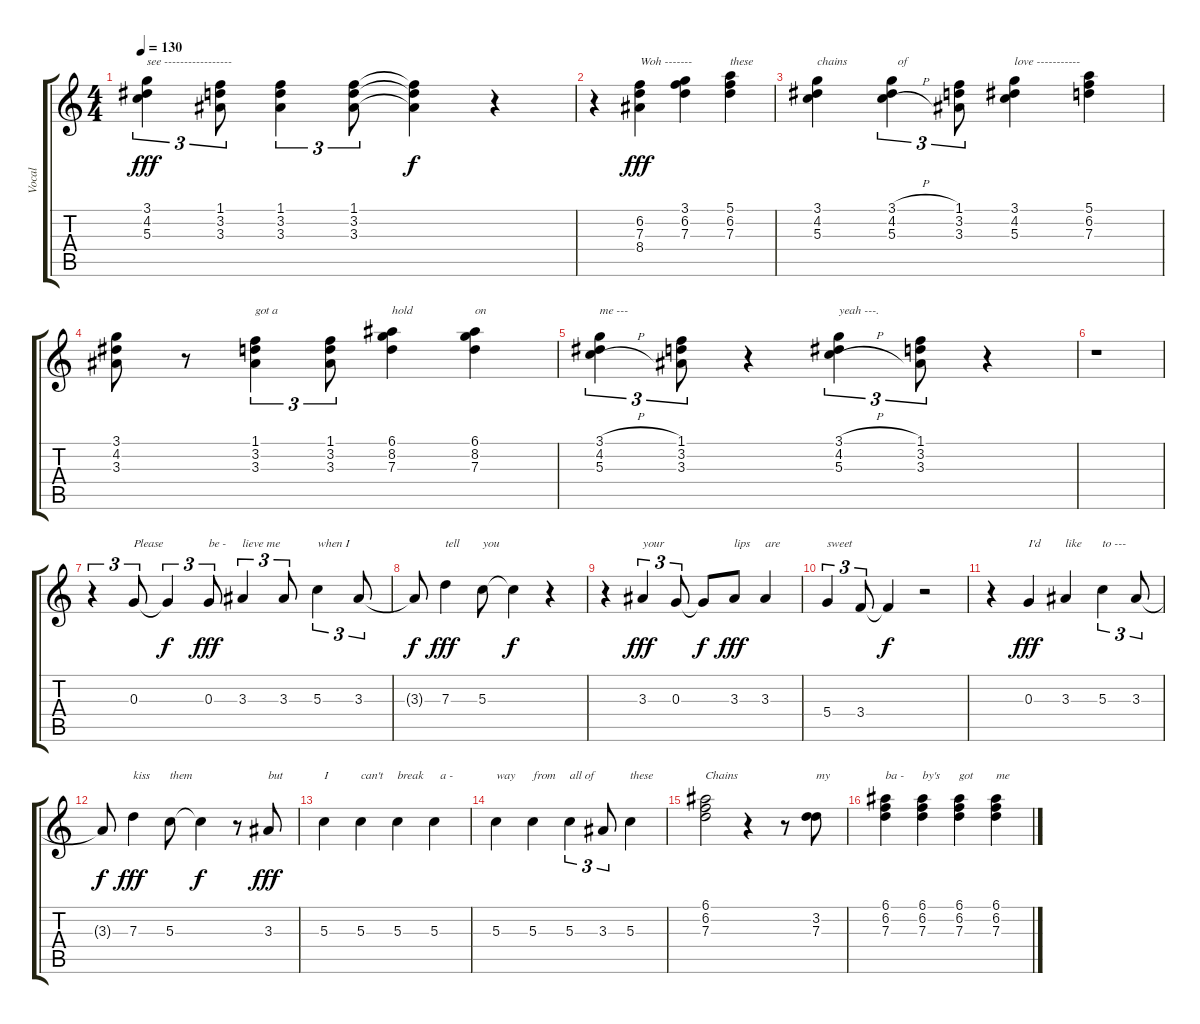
\track ("Vocal" "Vocal") {instrument acousticguitarnylon}
\staff {score tabs}
\tuning (E4 B3 G3 D3 A2 E2) {hide}
\ts (4 4)
\tempo 130
\clef g2
\ks c
(3.1 4.2 5.3).4{tu (3 2) txt "see -----------------" dy fff} (1.1 3.2 3.3).8{tu (3 2)} (1.1 3.2 3.3).4{tu (3 2)} (1.1 3.2 3.3).8{tu (3 2)} (1.1{t} 3.2{t} 3.3{t}).4{dy f} r.4 |
r.4 (6.2 7.3 8.4).4{txt "Woh -------" dy fff} (3.1 6.2 7.3).4 (5.1 6.2 7.3).4{txt "these"} |
(3.1 4.2 5.3).4{txt "chains"} (3.1{h} 4.2{h} 5.3{h}).4{tu (3 2) txt "  of"} (1.1 3.2 3.3).8{tu (3 2)} (3.1 4.2 5.3).4{txt "love -----------"} (5.1 6.2 7.3).4 |
(3.1 4.2 3.3).8 r.8 (1.1 3.2 3.3).4{tu (3 2) txt "got a"} (1.1 3.2 3.3).8{tu (3 2)} (6.1 8.2 7.3).4{txt "hold"} (6.1 8.2 7.3).4{txt "on"} |
(3.1{h} 4.2{h} 5.3{h}).4{tu (3 2) txt "me ---"} (1.1 3.2 3.3).8{tu (3 2)} r.4 (3.1{h} 4.2{h} 5.3{h}).4{tu (3 2) txt "yeah ---."} (1.1 3.2 3.3).8{tu (3 2)} r.4 |
r.1 |
r.4{tu (3 2)} 0.3.8{tu (3 2) txt "Please" volume 16} 0.3{t}.4{tu (3 2) txt " " dy f} 0.3.8{tu (3 2) txt "be -" dy fff} 3.3.4{tu (3 2) txt "lieve me"} 3.3.8{tu (3 2)} 5.3.4{tu (3 2) txt "when I"} 3.3.8{tu (3 2)} |
3.3{t}.8{dy f} 7.3.4{txt "tell" dy fff} 5.3.8{txt "you"} 5.3{t}.4{dy f} r.4 |
r.4 3.3.4{tu (3 2) txt "your" dy fff} 0.3.8{tu (3 2)} 0.3{t}.8{dy f} 3.3.8{txt "lips" dy fff} 3.3.4{txt "are"} |
5.4.4{tu (3 2) txt "sweet"} 3.4.8{tu (3 2)} 3.4{t}.4{dy f} r.2 |
r.4 0.3.4{txt "I'd" dy fff} 3.3.4{txt "like"} 5.3.4{tu (3 2) txt "to ---"} 3.3.8{tu (3 2)} |
3.3{t}.8{dy f} 7.3.4{txt "kiss" dy fff} 5.3.8{txt "them"} 5.3{t}.4{dy f} r.8 3.3.8{txt "but" dy fff} |
5.3.4{txt "I"} 5.3.4{txt "can't"} 5.3.4{txt "break"} 5.3.4{txt "  a -"} |
5.3.4{txt "way"} 5.3.4{txt "from"} 5.3.4{tu (3 2) txt "all of"} 3.3.8{tu (3 2)} 5.3.4{txt "these"} |
(6.1 6.2 7.3).2{txt "Chains" volume 13 instrument tenorsax} r.4 r.8 (3.2 7.3).8{txt "my"} |
(6.1 6.2 7.3).4{txt "ba -"} (6.1 6.2 7.3).4{txt "by's"} (6.1 6.2 7.3).4{txt "got"} (6.1 6.2 7.3).4{txt "me"}
